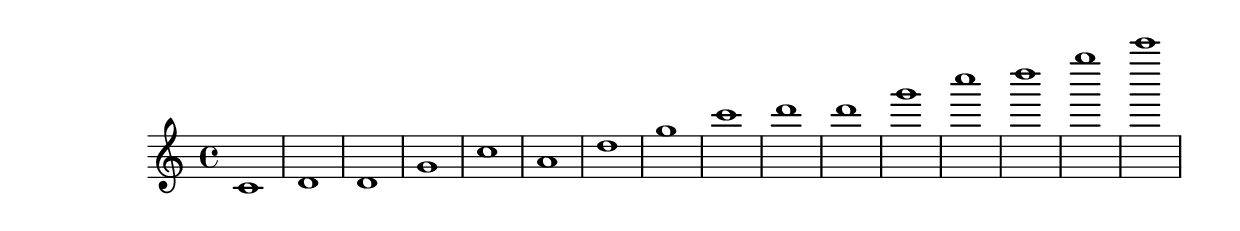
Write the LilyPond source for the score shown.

\version "2.16.0"

% PocketBach Score by Jesse Lew
\language "english"

\relative c'
{
c1 |
d1 |
d1 |
g1 |
c1 |
a1 |
d1 |
g1 |
c1 |
d1 |
d1 |
g1 |
c1 |
d1 |
g1 |
c1 |
}
